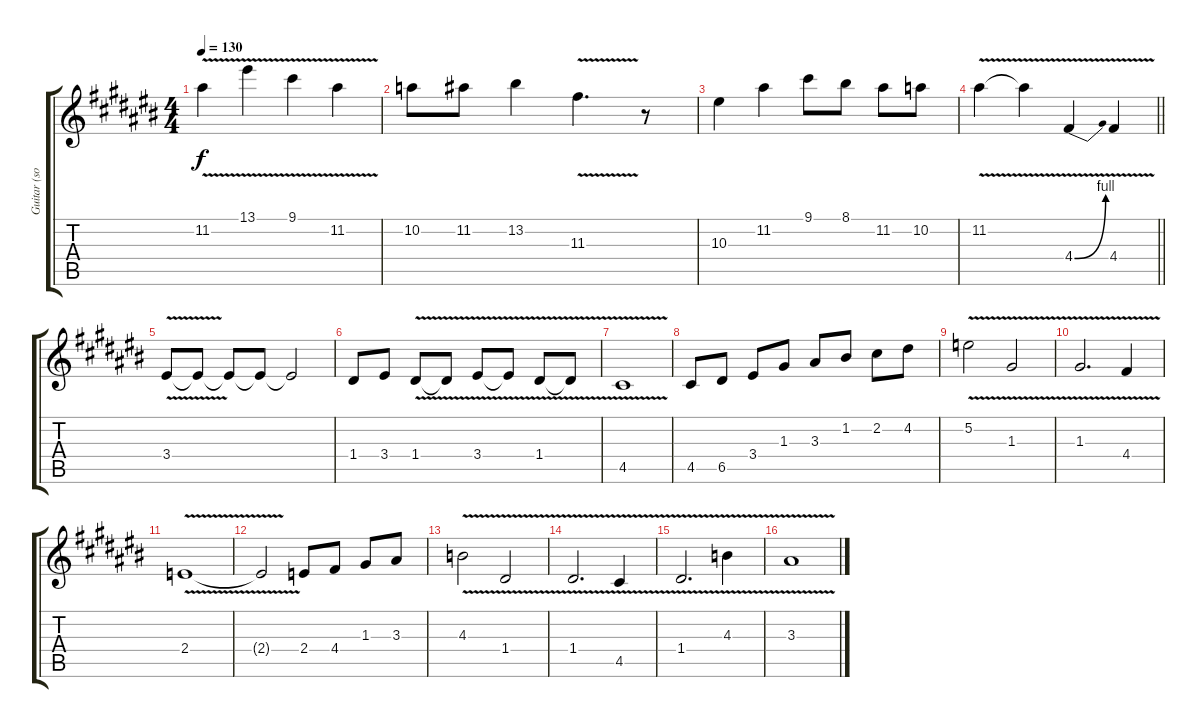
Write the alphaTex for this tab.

\track ("Guitar (solo)" "Guitar (so") {instrument distortionguitar}
\staff {score tabs}
\tuning (E4 B3 G3 D3 A2 E2) {hide}
\ts (4 4)
\tempo 130
\clef g2
\ks a#minor
11.2{v}.4{dy f} 13.1{v}.4 9.1{v}.4 11.2{v}.4 |
10.2.8 11.2.8 13.2.4 11.3{v}.4{d} r.8 |
10.3.4 11.2.4 9.1.8 8.1.8 11.2.8 10.2.8 |
\barLineRight lightlight
11.2{v}.4 11.2{t}.4 4.4{be (bend 0 0 60 4) v}.4 4.4{v}.4 |
\section ("" "")
3.4{v}.8 3.4{t}.8 3.4{t}.8 3.4{t}.8 3.4{t}.2 |
1.4.8 3.4.8 1.4{v}.8 1.4{t}.8 3.4{v}.8 3.4{t}.8 1.4{v}.8 1.4{t}.8 |
4.5{v}.1 |
4.5.8 6.5.8 3.4.8 1.3.8 3.3.8 1.2.8 2.2.8 4.2.8 |
5.2{v}.2 1.3{v}.2 |
1.3{v}.2{d} 4.4{v}.4 |
2.4{v}.1 |
2.4{t}.2 2.4.8 4.4.8 1.3.8 3.3.8 |
4.3{v}.2 1.4{v}.2 |
1.4{v}.2{d} 4.5{v}.4 |
1.4{v}.2{d} 4.3{v}.4 |
3.3{v}.1
